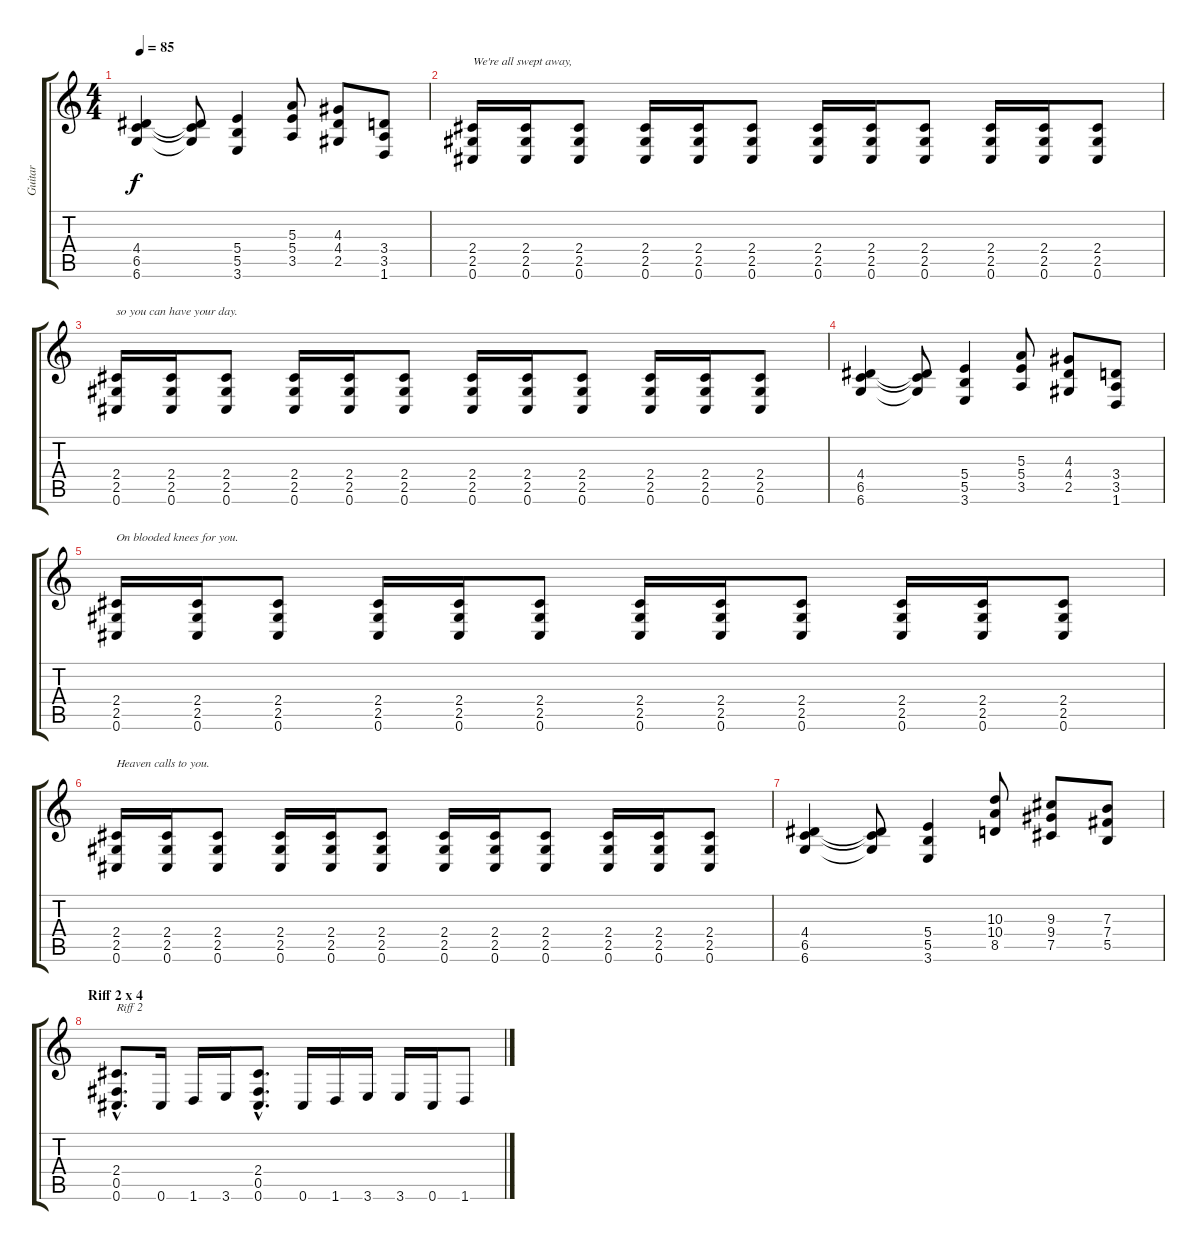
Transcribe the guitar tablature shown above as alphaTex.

\track ("Guitar" "Guitar") {instrument overdrivenguitar}
\staff {score tabs}
\tuning (Db4 Ab3 E3 B2 Gb2 Db2) {hide}
\ts (4 4)
\tempo 85
\clef g2
\ks c
(4.4 6.5 6.6).4{dy f} (4.4{t} 6.5{t} 6.6{t}).8 (5.4 5.5 3.6).4 (5.3 5.4 3.5).8 (4.3 4.4 2.5).8 (3.4 3.5 1.6).8 |
(2.4 2.5 0.6).16{txt "We're all swept away,"} (2.4 2.5 0.6).16 (2.4 2.5 0.6).8 (2.4 2.5 0.6).16 (2.4 2.5 0.6).16 (2.4 2.5 0.6).8 (2.4 2.5 0.6).16 (2.4 2.5 0.6).16 (2.4 2.5 0.6).8 (2.4 2.5 0.6).16 (2.4 2.5 0.6).16 (2.4 2.5 0.6).8 |
(2.4 2.5 0.6).16{txt "so you can have your day."} (2.4 2.5 0.6).16 (2.4 2.5 0.6).8 (2.4 2.5 0.6).16 (2.4 2.5 0.6).16 (2.4 2.5 0.6).8 (2.4 2.5 0.6).16 (2.4 2.5 0.6).16 (2.4 2.5 0.6).8 (2.4 2.5 0.6).16 (2.4 2.5 0.6).16 (2.4 2.5 0.6).8 |
(4.4 6.5 6.6).4 (4.4{t} 6.5{t} 6.6{t}).8 (5.4 5.5 3.6).4 (5.3 5.4 3.5).8 (4.3 4.4 2.5).8 (3.4 3.5 1.6).8 |
(2.4 2.5 0.6).16{txt "On blooded knees for you."} (2.4 2.5 0.6).16 (2.4 2.5 0.6).8 (2.4 2.5 0.6).16 (2.4 2.5 0.6).16 (2.4 2.5 0.6).8 (2.4 2.5 0.6).16 (2.4 2.5 0.6).16 (2.4 2.5 0.6).8 (2.4 2.5 0.6).16 (2.4 2.5 0.6).16 (2.4 2.5 0.6).8 |
(2.4 2.5 0.6).16{txt "Heaven calls to you."} (2.4 2.5 0.6).16 (2.4 2.5 0.6).8 (2.4 2.5 0.6).16 (2.4 2.5 0.6).16 (2.4 2.5 0.6).8 (2.4 2.5 0.6).16 (2.4 2.5 0.6).16 (2.4 2.5 0.6).8 (2.4 2.5 0.6).16 (2.4 2.5 0.6).16 (2.4 2.5 0.6).8 |
(4.4 6.5 6.6).4 (4.4{t} 6.5{t} 6.6{t}).8 (5.4 5.5 3.6).4 (10.3 10.4 8.5).8 (9.3 9.4 7.5).8 (7.3 7.4 5.5).8 |
\section ("" "Riff 2 x 4")
(2.4{hac} 0.5{hac} 0.6{hac}).8{d txt "Riff 2"} 0.6.16 1.6.16 3.6.16 (2.4{hac} 0.5{hac} 0.6{hac}).8{d} 0.6.16 1.6.16 3.6.16 3.6.16 0.6.16 1.6.8
